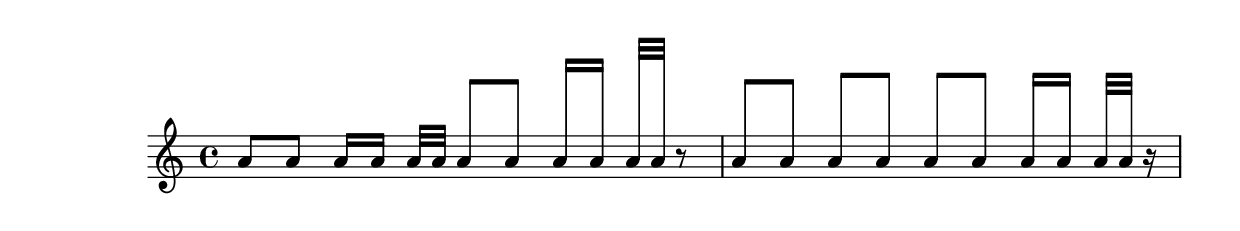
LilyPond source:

%% DO NOT EDIT this file manually; it is automatically
%% generated from LSR http://lsr.dsi.unimi.it
%% Make any changes in LSR itself, or in Documentation/snippets/new/ ,
%% and then run scripts/auxiliar/makelsr.py
%%
%% This file is in the public domain.
\version "2.17.25"

\header {
  lsrtags = "pitches, tweaks-and-overrides"

  texidoc = "
Stem lengths on beamed notes can be varied by overriding the
@code{beamed-lengths} property of the @code{details} of the
@code{Stem}.  If a single value is used as an argument, the length
applies to all stems.  When multiple arguments are used, the first
applies to eighth notes, the second to sixteenth notes and so on.  The
final argument also applies to all notes shorter than the note length
of the final argument.  Non-integer arguments may also be used.

"
  doctitle = "Altering the length of beamed stems"
} % begin verbatim


\relative c'' {
  \override Stem.details.beamed-lengths = #'(2)
  a8[ a] a16[ a] a32[ a]
  \override Stem.details.beamed-lengths = #'(8 10 12)
  a8[ a] a16[ a] a32[ a] r8
  \override Stem.details.beamed-lengths = #'(8)
  a8[ a]
  \override Stem.details.beamed-lengths = #'(8.5)
  a8[ a]
  \revert Stem.details
  a8[ a] a16[ a] a32[ a] r16
}
